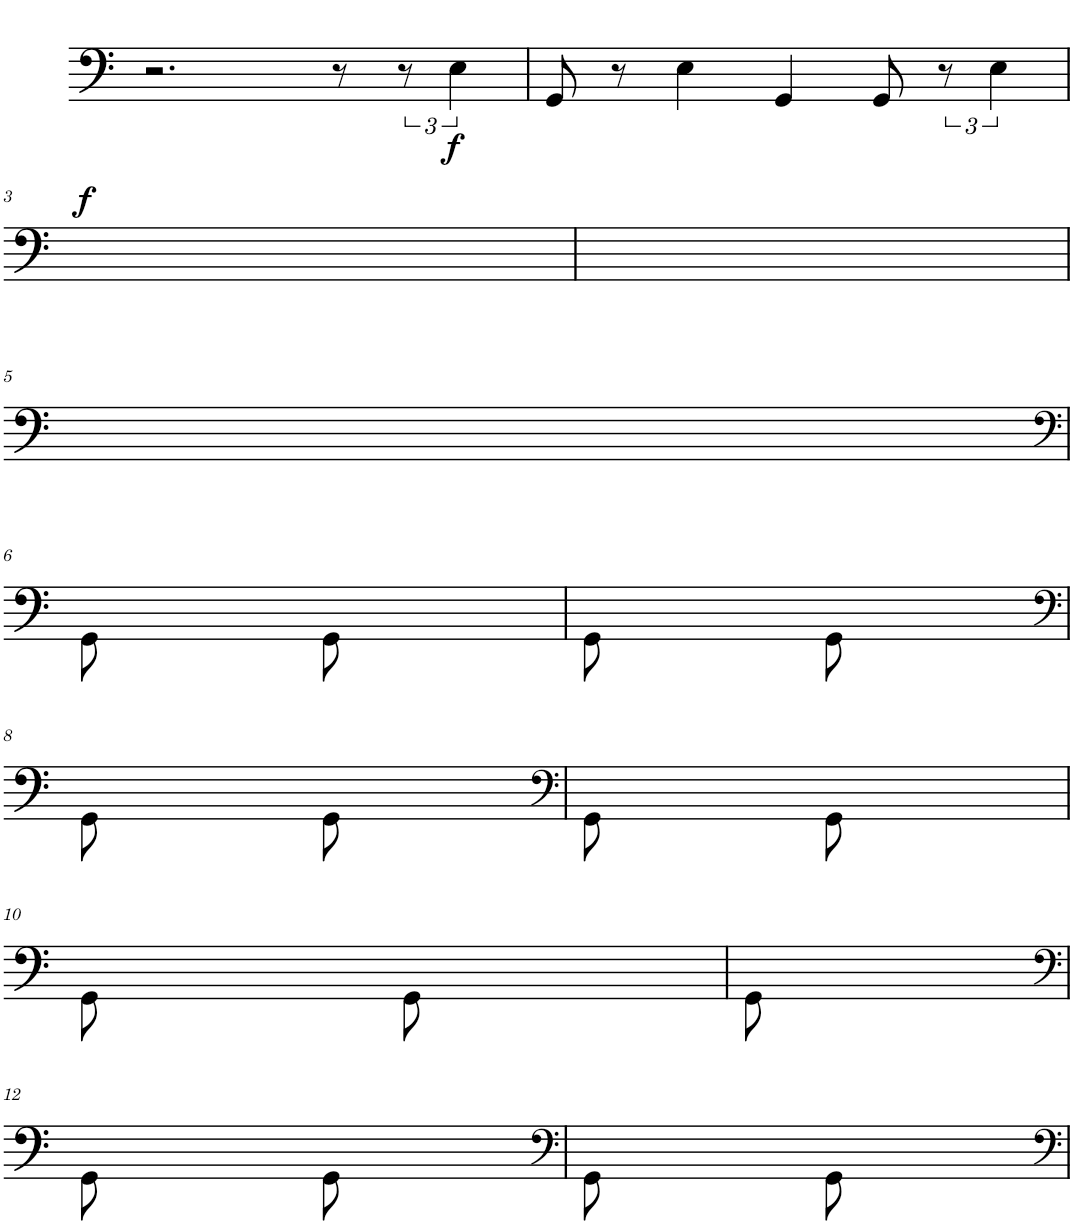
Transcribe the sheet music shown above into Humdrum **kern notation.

**kern	**dynam
*part1	*part1
*staff1	*staff1
*I"Voice	*
*I'V	*
*clefF4	*
*k[]	*
=1	=1
2.r	.
8r	.
12r	.
!	!LO:DY:b
[24E\	f
=2	=2
8GG/	.
8E\]	.
8r	.
4E\	.
4GG/	.
8GG/	.
12r	.
[24E\	.
!!LO:LB:g=z
=3	=3
!	!LO:DY:a
1ryy	f
8E\]	.
=4	=4
1ryy	.
!!LO:LB:g=z
=5	=5
*clefX	*
1ryy	.
!!LO:LB:g=z
=6	=6
*clefF4	*
8GG\	.
8GG\	.
=7	=7
8GG\	.
8GG\	.
!!LO:LB:g=z
=8	=8
*clefF4	*
8GG\	.
8GG\	.
=9	=9
*clefF4	*
8GG\	.
8GG\	.
!!LO:LB:g=z
=10	=10
8GG\	.
8GG\	.
=11	=11
8GG\	.
!!LO:LB:g=z
=12	=12
*clefF4	*
8GG\	.
8GG\	.
=13	=13
*clefF4	*
8GG\	.
8GG\	.
=	=
*-	*-
